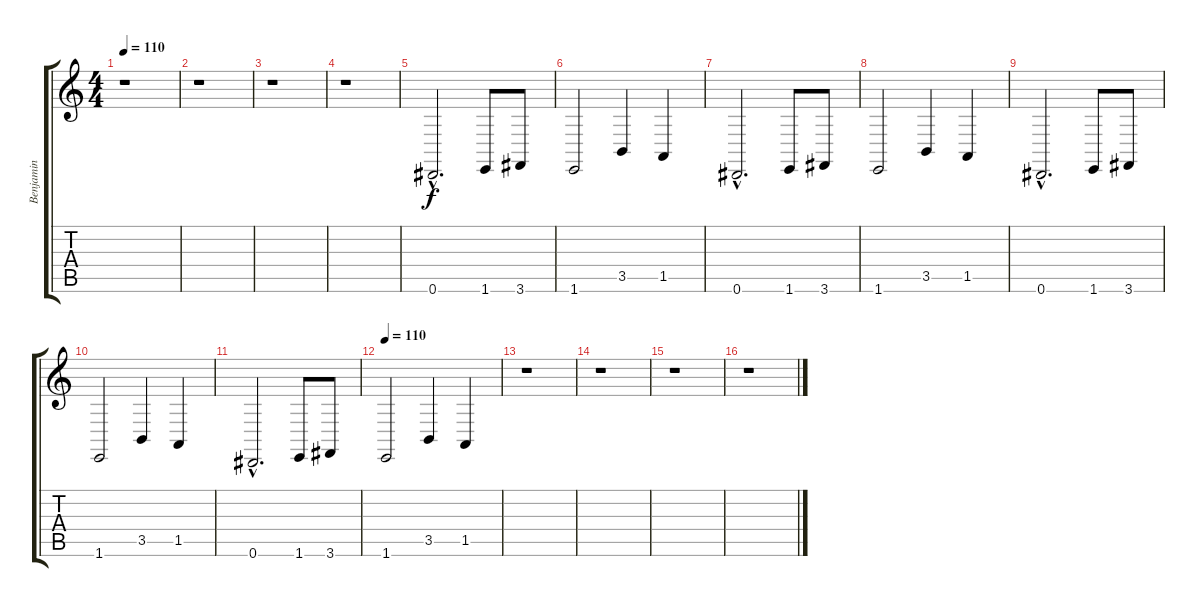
\track ("Benjamin" "Benjamin") {instrument musicbox}
\staff {score tabs}
\tuning (Eb4 Bb3 Gb3 Db3 Ab2 Eb2) {hide}
\ts (4 4)
\tempo 110
\tempo 100
\tempo 110
\clef g2
\ks c
r.1{dy f instrument musicbox} |
r.1 |
r.1 |
r.1 |
0.6{hac}.2{d volume 12 balance 8 instrument harpsichord} 1.6.8 3.6.8 |
1.6.2 3.5.4 1.5.4 |
0.6{hac}.2{d} 1.6.8 3.6.8 |
1.6.2 3.5.4 1.5.4 |
0.6{hac}.2{d} 1.6.8 3.6.8 |
1.6.2 3.5.4 1.5.4 |
0.6{hac}.2{d} 1.6.8 3.6.8 |
\tempo 110
1.6.2 3.5.4 1.5.4 |
r.1 |
r.1 |
r.1 |
r.1
